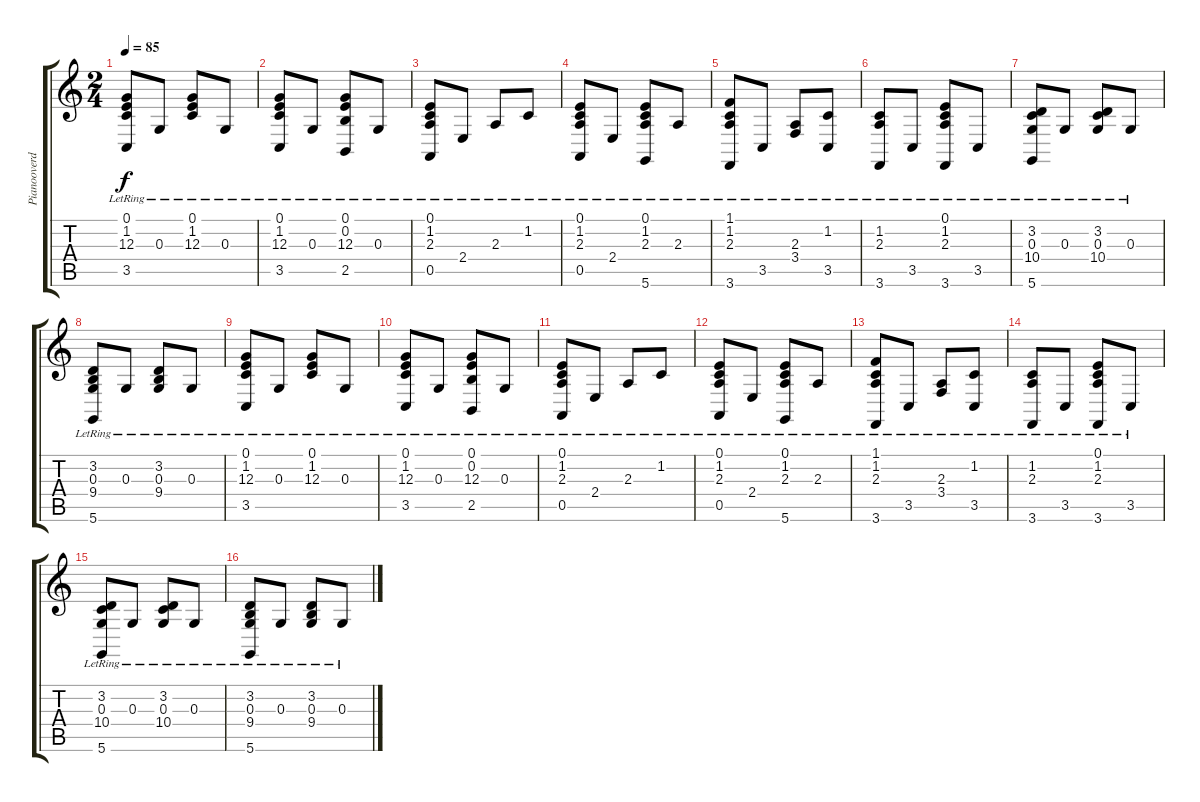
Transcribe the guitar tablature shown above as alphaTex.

\track ("Pianooverdub" "Pianooverd") {instrument brightacousticpiano}
\staff {score tabs}
\tuning (E4 B3 G3 D3 A2 D2) {hide}
\ts (2 4)
\tempo 85
\clef g2
\ks c
(0.1{lr} 1.2{lr} 12.3{lr} 3.5{lr}).8{dy f} 0.3{lr}.8 (0.1{lr} 1.2{lr} 12.3{lr}).8 0.3{lr}.8 |
(0.1{lr} 1.2{lr} 12.3{lr} 3.5{lr}).8 0.3{lr}.8 (0.1{lr} 0.2{lr} 12.3{lr} 2.5{lr}).8 0.3{lr}.8 |
(0.1{lr} 1.2{lr} 2.3{lr} 0.5{lr}).8 2.4{lr}.8 2.3{lr}.8 1.2{lr}.8 |
(0.1{lr} 1.2{lr} 2.3{lr} 0.5{lr}).8 2.4{lr}.8 (0.1{lr} 1.2{lr} 2.3{lr} 5.6{lr}).8 2.3{lr}.8 |
(1.1{lr} 1.2{lr} 2.3{lr} 3.6{lr}).8 3.5{lr}.8 (2.3{lr} 3.4{lr}).8 (1.2{lr} 3.5{lr}).8 |
(1.2{lr} 2.3{lr} 3.6{lr}).8 3.5{lr}.8 (0.1{lr} 1.2{lr} 2.3{lr} 3.6{lr}).8 3.5{lr}.8 |
(3.2{lr} 0.3{lr} 10.4{lr} 5.6{lr}).8 0.3{lr}.8 (3.2{lr} 0.3{lr} 10.4{lr}).8 0.3{lr}.8 |
(3.2{lr} 0.3{lr} 9.4{lr} 5.6{lr}).8 0.3{lr}.8 (3.2{lr} 0.3{lr} 9.4{lr}).8 0.3{lr}.8 |
(0.1{lr} 1.2{lr} 12.3{lr} 3.5{lr}).8 0.3{lr}.8 (0.1{lr} 1.2{lr} 12.3{lr}).8 0.3{lr}.8 |
(0.1{lr} 1.2{lr} 12.3{lr} 3.5{lr}).8 0.3{lr}.8 (0.1{lr} 0.2{lr} 12.3{lr} 2.5{lr}).8 0.3{lr}.8 |
(0.1{lr} 1.2{lr} 2.3{lr} 0.5{lr}).8 2.4{lr}.8 2.3{lr}.8 1.2{lr}.8 |
(0.1{lr} 1.2{lr} 2.3{lr} 0.5{lr}).8 2.4{lr}.8 (0.1{lr} 1.2{lr} 2.3{lr} 5.6{lr}).8 2.3{lr}.8 |
(1.1{lr} 1.2{lr} 2.3{lr} 3.6{lr}).8 3.5{lr}.8 (2.3{lr} 3.4{lr}).8 (1.2{lr} 3.5{lr}).8 |
(1.2{lr} 2.3{lr} 3.6{lr}).8 3.5{lr}.8 (0.1{lr} 1.2{lr} 2.3{lr} 3.6{lr}).8 3.5{lr}.8 |
(3.2{lr} 0.3{lr} 10.4{lr} 5.6{lr}).8 0.3{lr}.8 (3.2{lr} 0.3{lr} 10.4{lr}).8 0.3{lr}.8 |
(3.2{lr} 0.3{lr} 9.4{lr} 5.6{lr}).8 0.3{lr}.8 (3.2{lr} 0.3{lr} 9.4{lr}).8 0.3{lr}.8
